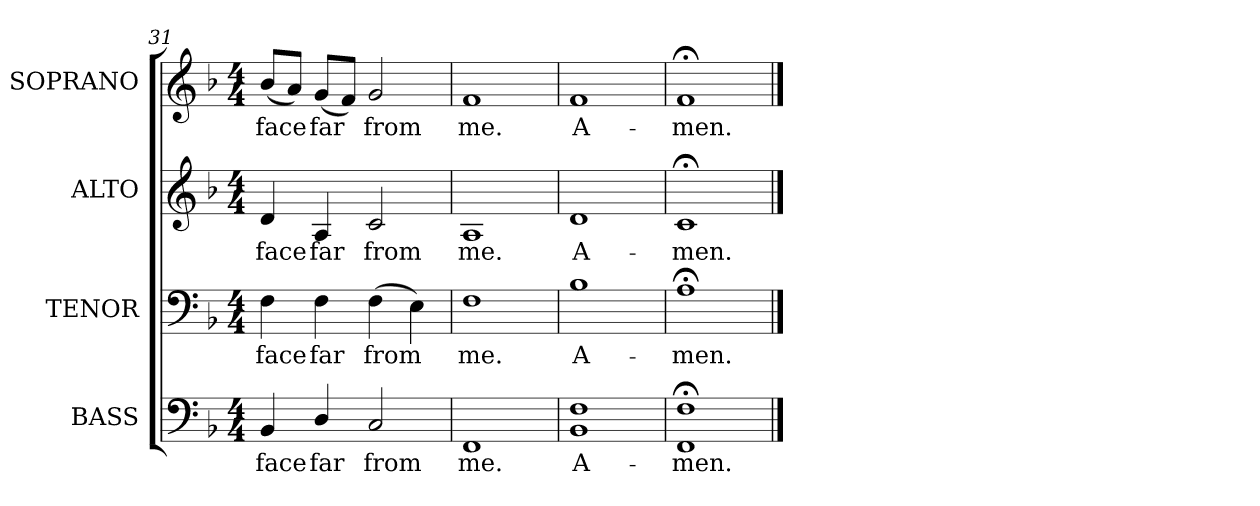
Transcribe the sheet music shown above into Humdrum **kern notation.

**kern	**text	**kern	**text	**kern	**text	**kern	**text
*part4	*part4	*part3	*part3	*part2	*part2	*part1	*part1
*staff4	*staff4	*staff3	*staff3	*staff2	*staff2	*staff1	*staff1
*I"BASS	*	*I"TENOR	*	*I"ALTO	*	*I"SOPRANO	*
*I'B.	*	*I'T.	*	*I'A.	*	*I'S.	*
*clefF4	*	*clefF4	*	*clefG2	*	*clefG2	*
*	*	*ITrd7c12	*	*	*	*	*
*k[b-]	*	*k[b-]	*	*k[b-]	*	*k[b-]	*
*F:	*	*F:	*	*F:	*	*F:	*
*M4/4	*	*M4/4	*	*M4/4	*	*M4/4	*
=31	=31	=31	=31	=31	=31	=31	=31
!	!LO:LY:b:color=#000000	!	!	!	!	!	!
!	!	!	!LO:LY:b:color=#000000	!	!	!	!
!	!	!	!	!	!LO:LY:b:color=#000000	!	!
!	!	!	!	!	!	!	!LO:LY:b:color=#000000
4BB-i/	face	4FFi\	face	4di/	face	(8b-i/L	face
.	.	.	.	.	.	8ai/J)	.
!	!LO:LY:b:color=#000000	!	!	!	!	!	!
!	!	!	!LO:LY:b:color=#000000	!	!	!	!
!	!	!	!	!	!LO:LY:b:color=#000000	!	!
!	!	!	!	!	!	!	!LO:LY:b:color=#000000
4Di/	far	4FFi\	far	4Ai/	far	(8gi/L	far
.	.	.	.	.	.	8fi/J)	.
!	!LO:LY:b:color=#000000	!	!	!	!	!	!
!	!	!	!LO:LY:b:color=#000000	!	!	!	!
!	!	!	!	!	!LO:LY:b:color=#000000	!	!
!	!	!	!	!	!	!	!LO:LY:b:color=#000000
2Ci/	from	(4FFi\	from	2ci/	from	2gi/	from
.	.	4EEi\)	.	.	.	.	.
=32	=32	=32	=32	=32	=32	=32	=32
!	!LO:LY:b:color=#000000	!	!	!	!	!	!
!	!	!	!LO:LY:b:color=#000000	!	!	!	!
!	!	!	!	!	!LO:LY:b:color=#000000	!	!
!	!	!	!	!	!	!	!LO:LY:b:color=#000000
1FFi	me.	1FFi	me.	1Ai	me.	1fi	me.
=33	=33	=33	=33	=33	=33	=33	=33
!	!LO:LY:b:color=#000000	!	!	!	!	!	!
!	!	!	!LO:LY:b:color=#000000	!	!	!	!
!	!	!	!	!	!LO:LY:b:color=#000000	!	!
!	!	!	!	!	!	!	!LO:LY:b:color=#000000
1BB-i 1Fi	A-	1BB-i	A-	1di	A-	1fi	A-
=34	=34	=34	=34	=34	=34	=34	=34
!	!LO:LY:b:color=#000000	!	!	!	!	!	!
!	!	!	!LO:LY:b:color=#000000	!	!	!	!
!	!	!	!	!	!LO:LY:b:color=#000000	!	!
!	!	!	!	!	!	!	!LO:LY:b:color=#000000
1FFi; 1Fi;	-men.	1AA;i	-men.	1c;i	-men.	1f;i	-men.
==	==	==	==	==	==	==	==
*-	*-	*-	*-	*-	*-	*-	*-
